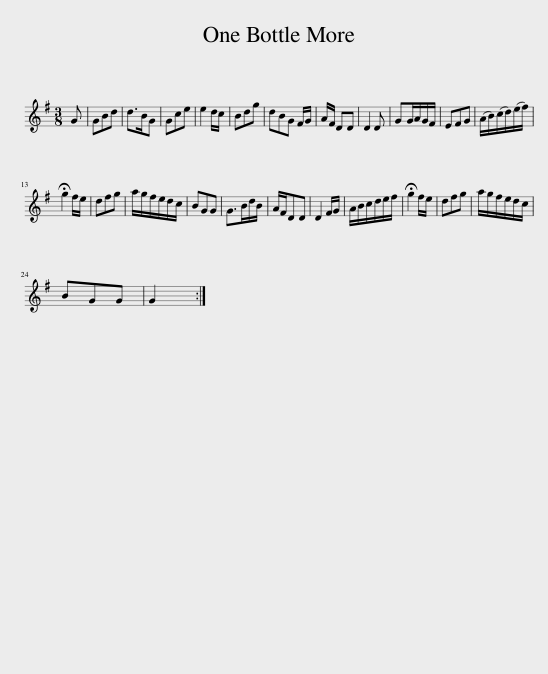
X:1
L:1/8
M:3/8
I:linebreak $
K:G
V:1 treble
V:1
 G | GBd | d>BG | Gce | e2 d/c/ | %5
 Bdg | dBG F/G/ | A/F/ DD | D2 D | GG/A/G/F/ | %10
 EFG | (A/B/)(c/d/)(e/f/) |$ !fermata!g2 f/e/ | dfg | a/g/f/e/d/c/ | %15
 BGG | G>Bd/B/ | A/F/DD | D2 F/G/ | A/B/c/d/e/f/ | %20
 !fermata!g2 f/e/ | dfg | a/g/f/e/d/c/ |$ BGG | G2 :| %25
